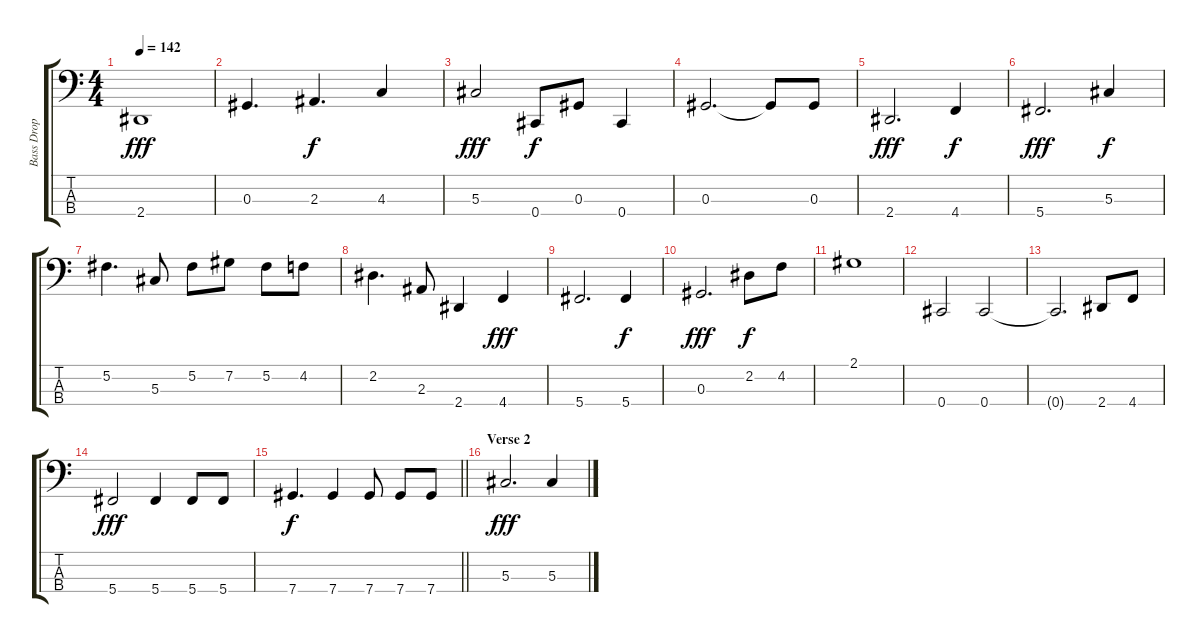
\track ("Bass Drop D" "Bass Drop ") {instrument electricbassfinger}
\staff {score tabs}
\tuning (Gb2 Db2 Ab1 Db1) {hide}
\ts (4 4)
\tempo 142
\clef f4
\ks c
2.4.1{dy fff} |
0.3.4{d} 2.3.4{d dy f} 4.3.4 |
5.3.2{dy fff} 0.4.8{dy f} 0.3.8 0.4.4 |
0.3.2{d} 0.3{t}.8 0.3.8 |
2.4.2{d dy fff} 4.4.4{dy f} |
5.4.2{d dy fff} 5.3.4{dy f} |
5.2.4{d} 5.3.8 5.2.8 7.2.8 5.2.8 4.2.8 |
2.2.4{d} 2.3.8 2.4.4 4.4.4{dy fff} |
5.4.2{d} 5.4.4{dy f} |
0.3.2{d dy fff} 2.2.8{dy f} 4.2.8 |
2.1.1 |
0.4.2 0.4.2 |
0.4{t}.2{d} 2.4.8 4.4.8 |
5.4.2{dy fff} 5.4.4 5.4.8 5.4.8 |
\barLineRight lightlight
7.4.4{d dy f} 7.4.4 7.4.8 7.4.8 7.4.8 |
\section ("" "Verse 2")
5.3.2{d dy fff} 5.3.4
